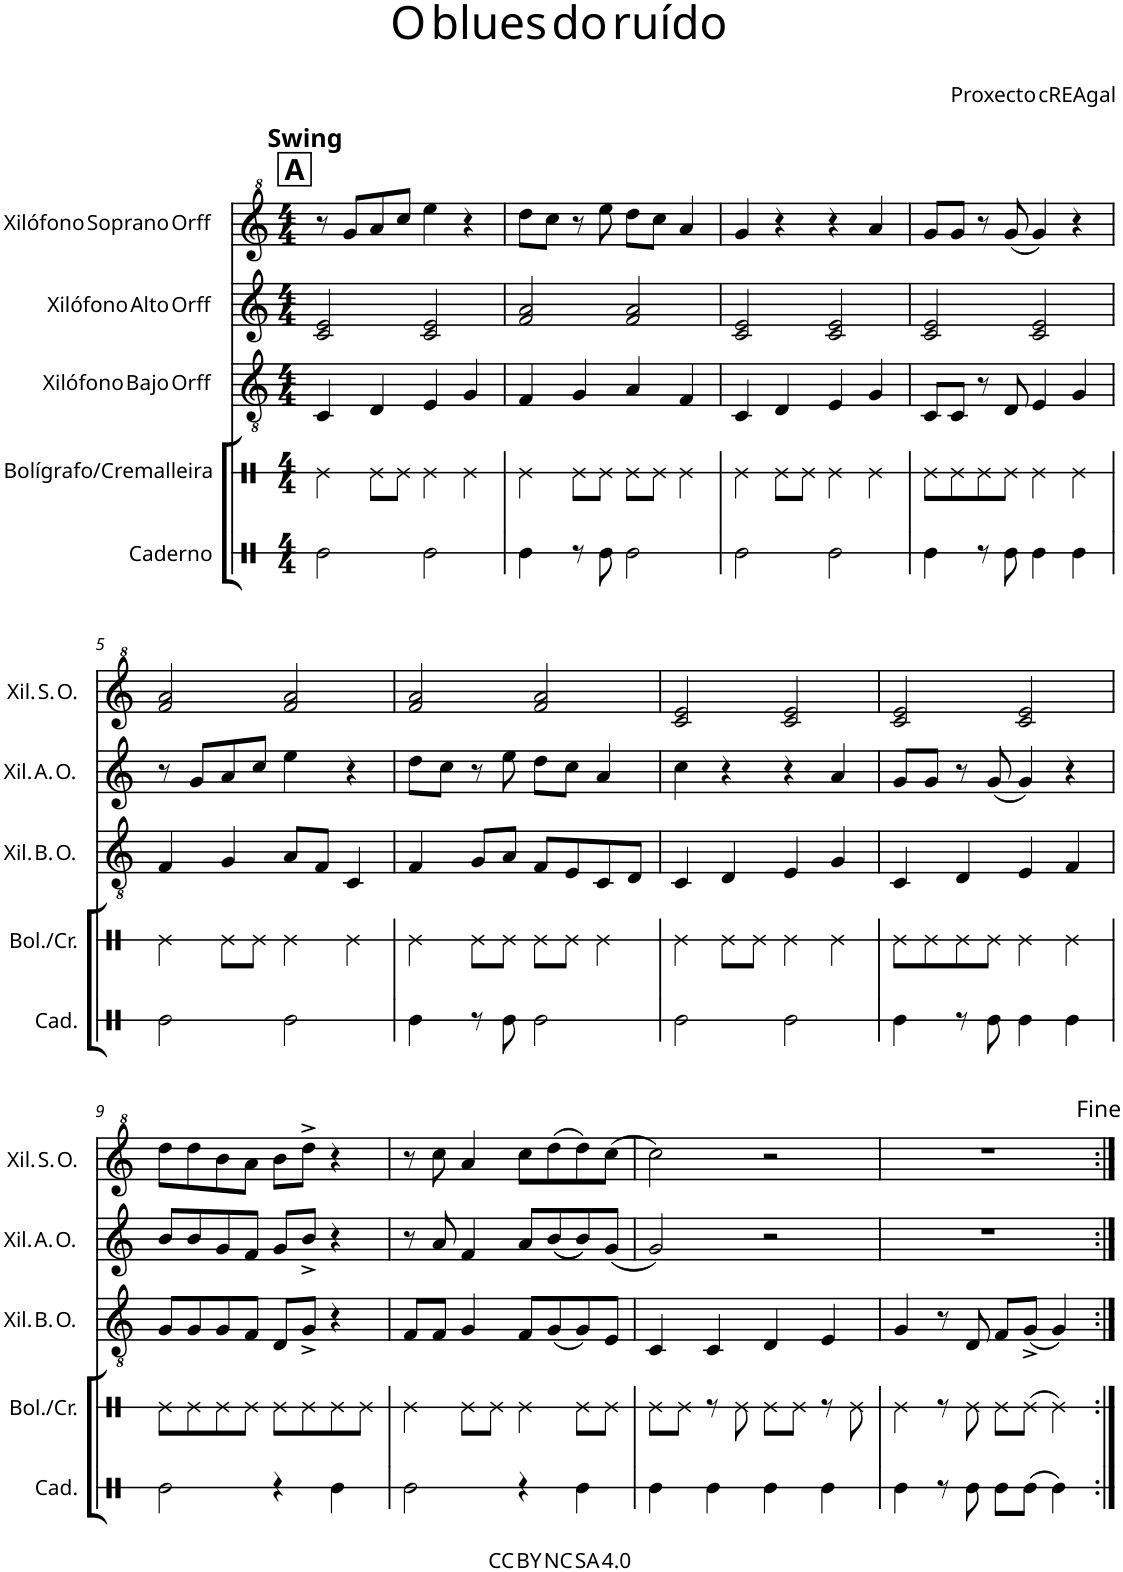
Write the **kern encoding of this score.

**kern	**kern	**kern	**kern	**kern
*part5	*part4	*part3	*part2	*part1
*staff5	*staff4	*staff3	*staff2	*staff1
*I"Caderno	*I"Bolígrafo/Cremalleira	*I"Xilófono Bajo Orff	*I"Xilófono Alto Orff	*I"Xilófono Soprano Orff
*I'Cad.	*I'Bol./Cr.	*I'Xil. B. O.	*I'Xil. A. O.	*I'Xil. S. O.
*stria1	*stria1	*	*	*
*clefX	*clefX	*clefGv2	*clefG2	*clefG^2
*k[]	*k[]	*k[]	*k[]	*k[]
*M4/4	*M4/4	*M4/4	*M4/4	*M4/4
!!LO:REH:place=s1:a:B:cj:fs=14:t=A
=1	=1	=1	=1	=1
2Re\	4Re\	4C/	2c/ 2e/	8r
!	!	!	!	!LO:TX:a:B:t=Swing
.	.	.	.	8gg/L
.	8Re\L	4D/	.	8aa/
.	8Re\J	.	.	8ccc/J
2Re\	4Re\	4E/	2c/ 2e/	4eee\
.	4Re\	4G/	.	4r
=2	=2	=2	=2	=2
4Re\	4Re\	4F/	2f/ 2a/	8ddd\L
.	.	.	.	8ccc\J
8r	8Re\L	4G/	.	8r
8Re\	8Re\J	.	.	8eee\
2Re\	8Re\L	4A/	2f/ 2a/	8ddd\L
.	8Re\J	.	.	8ccc\J
.	4Re\	4F/	.	4aa/
=3	=3	=3	=3	=3
2Re\	4Re\	4C/	2c/ 2e/	4gg/
.	8Re\L	4D/	.	4r
.	8Re\J	.	.	.
2Re\	4Re\	4E/	2c/ 2e/	4r
.	4Re\	4G/	.	4aa/
=4	=4	=4	=4	=4
4Re\	8Re\L	8C/L	2c/ 2e/	8gg/L
.	8Re\	8C/J	.	8gg/J
8r	8Re\	8r	.	8r
8Re\	8Re\J	8D/	.	(8gg/
4Re\	4Re\	4E/	2c/ 2e/	4gg/)
4Re\	4Re\	4G/	.	4r
!!LO:LB:g=z
=5	=5	=5	=5	=5
2Re\	4Re\	4F/	8r	2ff/ 2aa/
.	.	.	8g/L	.
.	8Re\L	4G/	8a/	.
.	8Re\J	.	8cc/J	.
2Re\	4Re\	8A/L	4ee\	2ff/ 2aa/
.	.	8F/J	.	.
.	4Re\	4C/	4r	.
=6	=6	=6	=6	=6
4Re\	4Re\	4F/	8dd\L	2ff/ 2aa/
.	.	.	8cc\J	.
8r	8Re\L	8G/L	8r	.
8Re\	8Re\J	8A/J	8ee\	.
2Re\	8Re\L	8F/L	8dd\L	2ff/ 2aa/
.	8Re\J	8E/	8cc\J	.
.	4Re\	8C/	4a/	.
.	.	8D/J	.	.
=7	=7	=7	=7	=7
2Re\	4Re\	4C/	4cc\	2cc/ 2ee/
.	8Re\L	4D/	4r	.
.	8Re\J	.	.	.
2Re\	4Re\	4E/	4r	2cc/ 2ee/
.	4Re\	4G/	4a/	.
=8	=8	=8	=8	=8
4Re\	8Re\L	4C/	8g/L	2cc/ 2ee/
.	8Re\	.	8g/J	.
8r	8Re\	4D/	8r	.
8Re\	8Re\J	.	(8g/	.
4Re\	4Re\	4E/	4g/)	2cc/ 2ee/
4Re\	4Re\	4F/	4r	.
!!LO:LB:g=z
=9	=9	=9	=9	=9
2Re\	8Re\L	8G/L	8b/L	8ddd\L
.	8Re\	8G/	8b/	8ddd\
.	8Re\	8G/	8g/	8bb\
.	8Re\J	8F/J	8f/J	8aa\J
4r	8Re\L	8D/L	8g/L	8bb\L
.	8Re\	8G^/J	8b^/J	8ddd^\J
4Re\	8Re\	4r	4r	4r
.	8Re\J	.	.	.
=10	=10	=10	=10	=10
2Re\	4Re\	8F/L	8r	8r
.	.	8F/J	8a/	8ccc\
.	8Re\L	4G/	4f/	4aa/
.	8Re\J	.	.	.
4r	4Re\	8F/L	8a/L	8ccc\L
.	.	(8G/	((8b/	(8ddd\
4Re\	8Re\L	8G/)	8b/))	8ddd\)
.	8Re\J	8E/J	(8g/J	(8ccc\J
=11	=11	=11	=11	=11
4Re\	8Re\L	4C/	2g/)	2ccc\)
.	8Re\J	.	.	.
4Re\	8r	4C/	.	.
.	8Re\	.	.	.
4Re\	8Re\L	4D/	2r	2r
.	8Re\J	.	.	.
4Re\	8r	4E/	.	.
.	8Re\	.	.	.
=12	=12	=12	=12	=12
4Re\	4Re\	4G/	1r	1r
8r	8r	8r	.	.
8Re\	8Re\	8D/	.	.
8Re\L	8Re\L	8F/L	.	.
(8Re\J	(8Re\J	(8G^/J	.	.
4Re\)	4Re\)	4G/)	.	.
=:|!	=:|!	=:|!	=:|!	=:|!
*-	*-	*-	*-	*-
